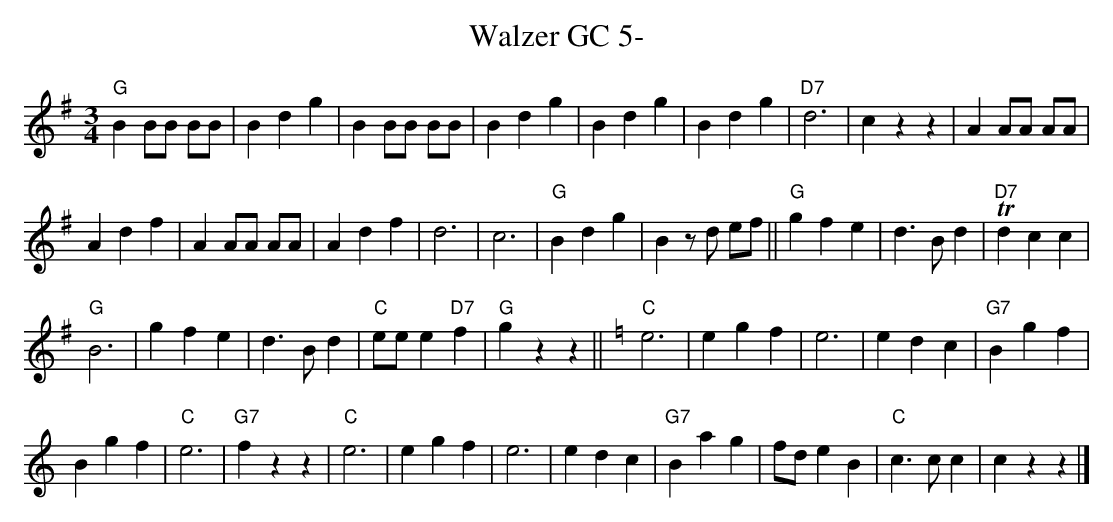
X:1
T:Walzer GC 5-
M:3/4
L:1/4
K:Gmaj%%MIDI gchordon
"G"BB/2B/2 B/2B/2 | Bdg | BB/2B/2 B/2B/2 | Bdg | Bdg | Bdg | "D7"d3 | czz | AA/2A/2 A/2A/2 |
Adf | AA/2A/2 A/2A/2 | Adf | d3 | c3 | "G"Bdg | Bz/2d/2 e/2f/2 || "G"gfe | d>Bd | "D7"Tdcc |
"G"B3 | gfe | d>Bd | "C"e/2e/2e"D7"f | "G"gzz || [K:Cmaj] "C"e3 | egf | e3 | edc | "G7"Bgf |
Bgf | "C"e3 | "G7"fzz | "C"e3 | egf | e3 | edc | "G7"Bag | f/2d/2eB | "C"c>cc | czz |]
